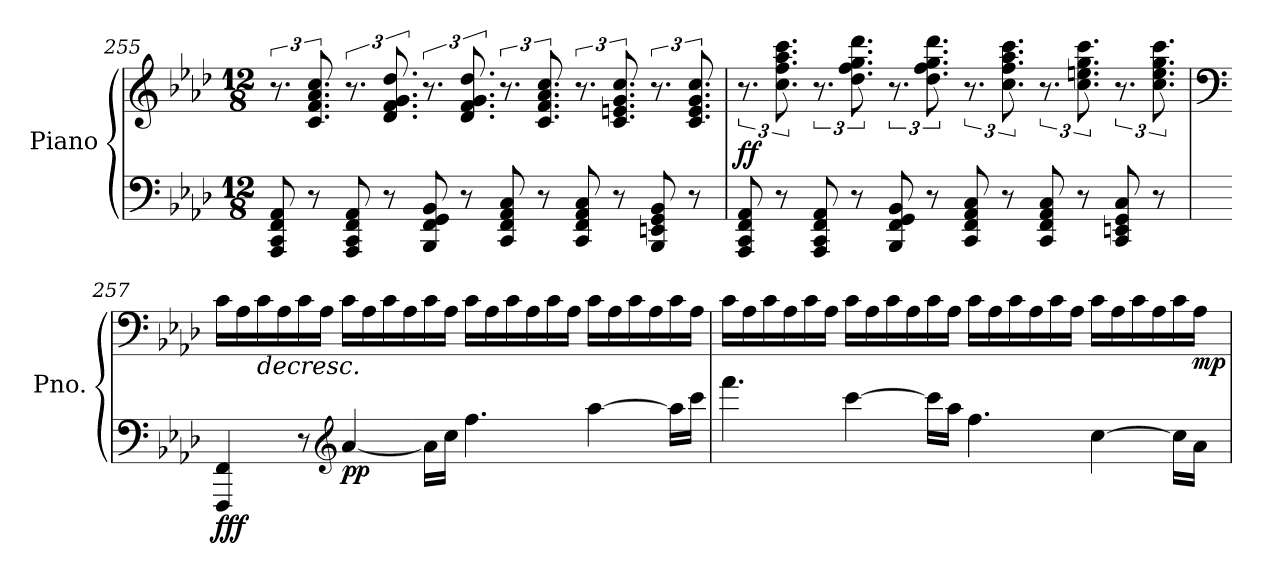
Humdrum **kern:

**kern	**kern	**dynam
*part1	*part1	*part1
*staff2	*staff1	*staff1/2
*I"Piano	*	*
*I'Pno.	*	*
*clefF4	*clefG2	*
*k[b-e-a-d-]	*k[b-e-a-d-]	*
*M12/8	*M12/8	*
=255	=255	=255
8AAA-/ 8CC/ 8FF/ 8AA-/	12.r	.
8r	12.c/ 12.f/ 12.a-/ 12.cc/	.
8AAA-/ 8CC/ 8FF/ 8AA-/	12.r	.
8r	12.d-/ 12.f/ 12.g/ 12.dd-/	.
8BBB-/ 8FF/ 8GG/ 8BB-/	12.r	.
8r	12.d-/ 12.f/ 12.g/ 12.dd-/	.
8CC/ 8FF/ 8AA-/ 8C/	12.r	.
8r	12.c/ 12.f/ 12.a-/ 12.cc/	.
8CC/ 8FF/ 8AA-/ 8C/	12.r	.
8r	12.c/ 12.en/ 12.g/ 12.cc/	.
8BBB-/ 8EEn/ 8GG/ 8BB-/	12.r	.
8r	12.c/ 12.e/ 12.g/ 12.cc/	.
!!LO:LB:g=z
=256	=256	=256
!	!	!LO:DY:b
8AAA-/ 8CC/ 8FF/ 8AA-/	12.r	ff
8r	12.cc\ 12.ff\ 12.aa-\ 12.ccc\	.
8AAA-/ 8CC/ 8FF/ 8AA-/	12.r	.
8r	12.dd-\ 12.ff\ 12.gg\ 12.ddd-\	.
8BBB-/ 8FF/ 8GG/ 8BB-/	12.r	.
8r	12.dd-\ 12.ff\ 12.gg\ 12.ddd-\	.
8CC/ 8FF/ 8AA-/ 8C/	12.r	.
*	*MM195	*
8r	12.cc\ 12.ff\ 12.aa-\ 12.ccc\	.
8CC/ 8FF/ 8AA-/ 8C/	12.r	.
8r	12.cc\ 12.een\ 12.gg\ 12.ccc\	.
8CC/ 8EEn/ 8GG/ 8C/	12.r	.
8r	12.cc\ 12.ee\ 12.gg\ 12.ccc\	.
=257	=257	=257
*	*clefF4	*
*	*MM190	*
!	!	!LO:DY:b=2
!	!	!LO:DY:n=1:b
4FFF/ 4FF/	16c\LL	ff f
.	16A-\	.
!	!	!LO:HP:b
.	16c\	>
.	16A-\	.
8r	16c\	.
.	16A-\JJ	.
*clefG2	*	*
*	*MM185	*
!	!	!LO:DY:n=2:b=2
!	!	!LO:DY:n=3:b
[4a-/	16c\LL	p p
.	16A-\	.
.	16c\	.
.	16A-\	.
16a-\LL]	16c\	.
16cc\JJ	16A-\JJ	.
*	*MM180	*
4.ff\	16c\LL	.
.	16A-\	.
.	16c\	.
.	16A-\	.
.	16c\	.
.	16A-\JJ	.
[4aa-\	16c\LL	.
.	16A-\	.
.	16c\	.
.	16A-\	.
16aa-\LL]	16c\	.
16ccc\JJ	16A-\JJ	.
!!LO:LB:g=z
=258	=258	=258
*	*MM175	*
4.fff\	16c\LL	.
.	16A-\	.
.	16c\	.
.	16A-\	.
.	16c\	.
.	16A-\JJ	.
[4ccc\	16c\LL	.
.	16A-\	.
.	16c\	.
.	16A-\	.
16ccc\LL]	16c\	.
16aa-\JJ	16A-\JJ	.
*	*MM170	*
4.ff\	16c\LL	.
.	16A-\	.
.	16c\	.
.	16A-\	.
.	16c\	.
.	16A-\JJ	.
[4cc\	16c\LL	.
.	16A-\	.
.	16c\	.
.	16A-\	.
16cc\LL]	16c\	.
!	!	!LO:DY:n=1:b
16a-\JJ	16A-\JJ	] mp
=	=	=
*-	*-	*-
